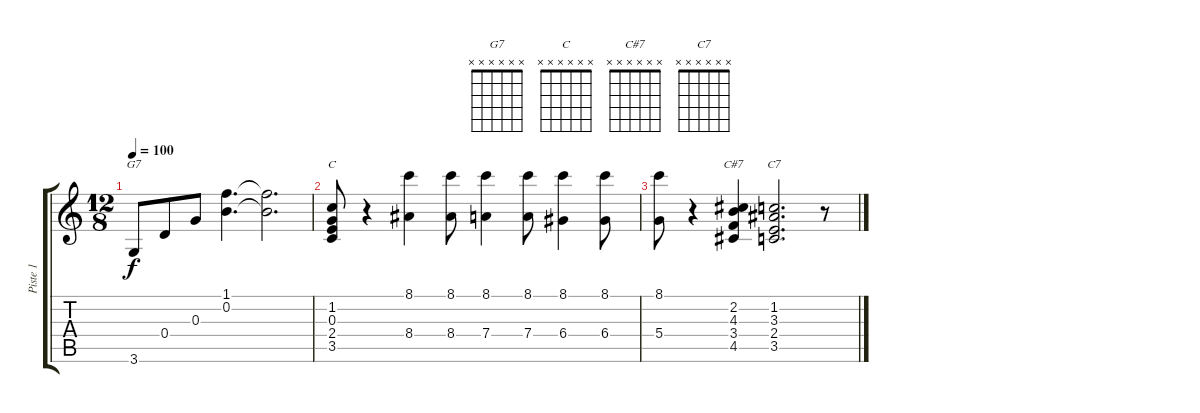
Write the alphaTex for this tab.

\track ("Piste 1" "Piste 1") {instrument electricguitarclean}
\staff {score tabs}
\tuning (E4 B3 G3 D3 A2 E2) {hide}
\chord ("G7" x x x x x x)
\chord ("C" x x x x x x)
\chord ("C#7" x x x x x x)
\chord ("C7" x x x x x x)
\ts (12 8)
\tempo 100
\clef g2
\ks c
3.6.8{ch "G7" dy f} 0.4.8 0.3.8 (1.1 0.2).4{d} (1.1{t} 0.2{t}).2{d} |
(1.2 0.3 2.4 3.5).8{ch "C"} r.4 (8.1 8.4).4 (8.1 8.4).8 (8.1 7.4).4 (8.1 7.4).8 (8.1 6.4).4 (8.1 6.4).8 |
(8.1 5.4).8 r.4 (2.2 4.3 3.4 4.5).4{ch "C#7"} (1.2 3.3 2.4 3.5).2{d ch "C7"} r.8
